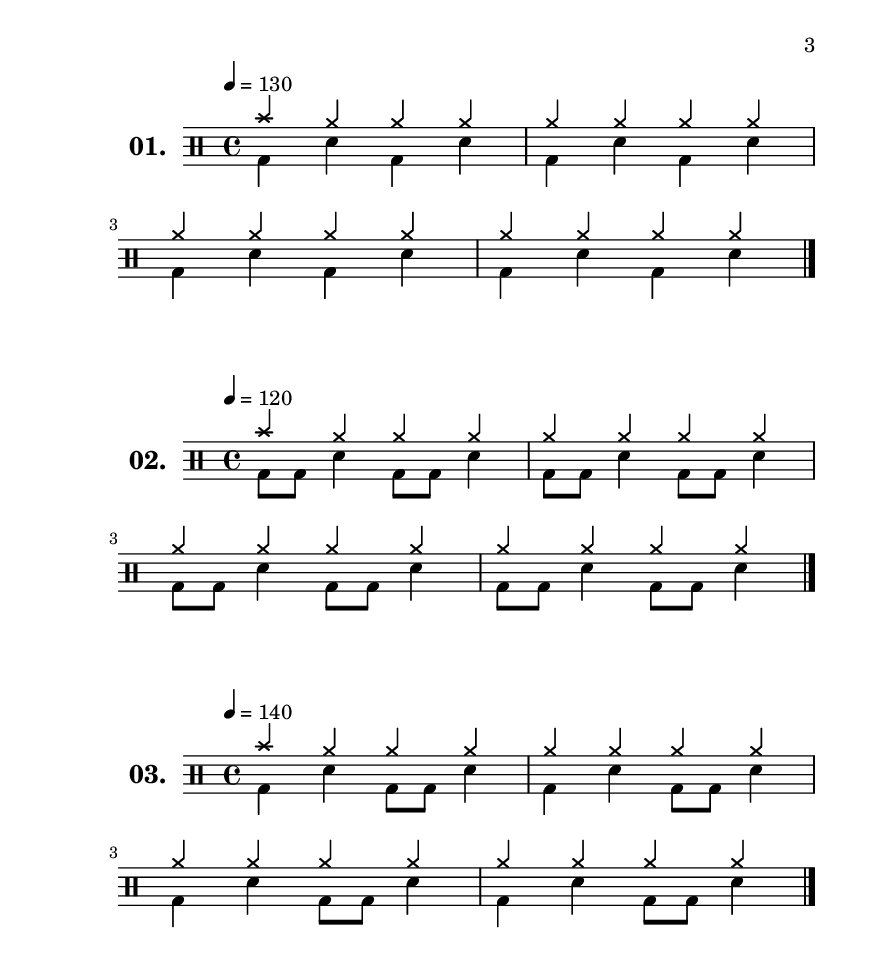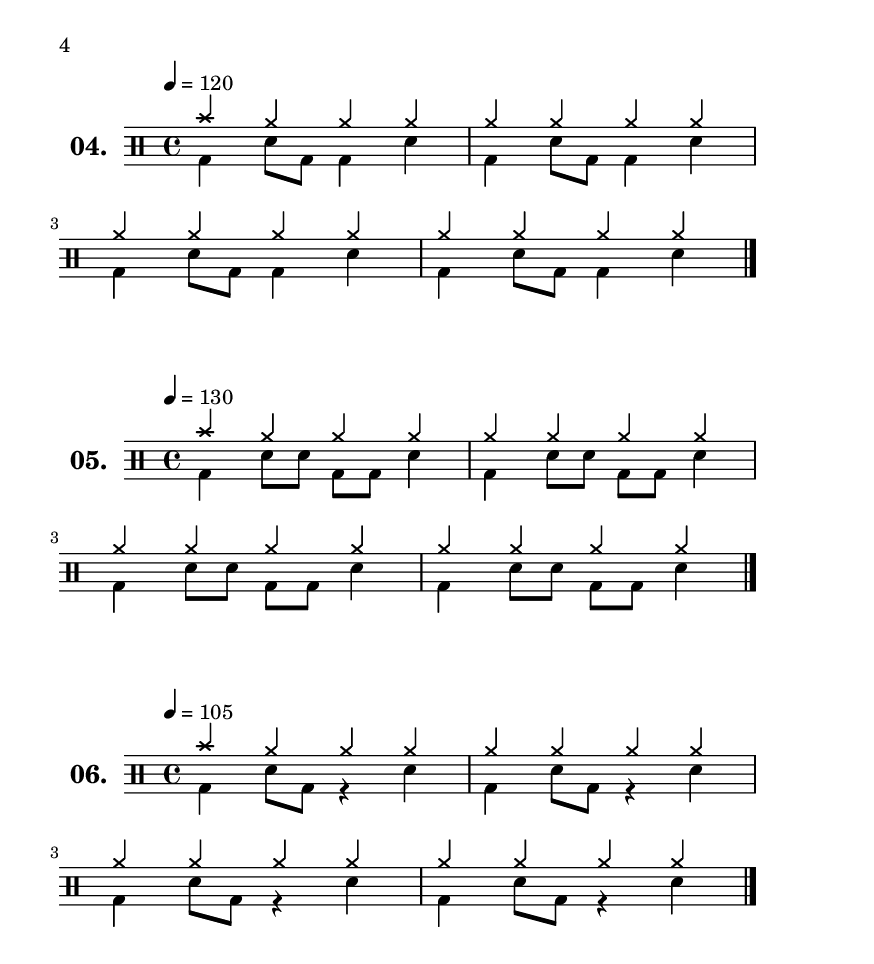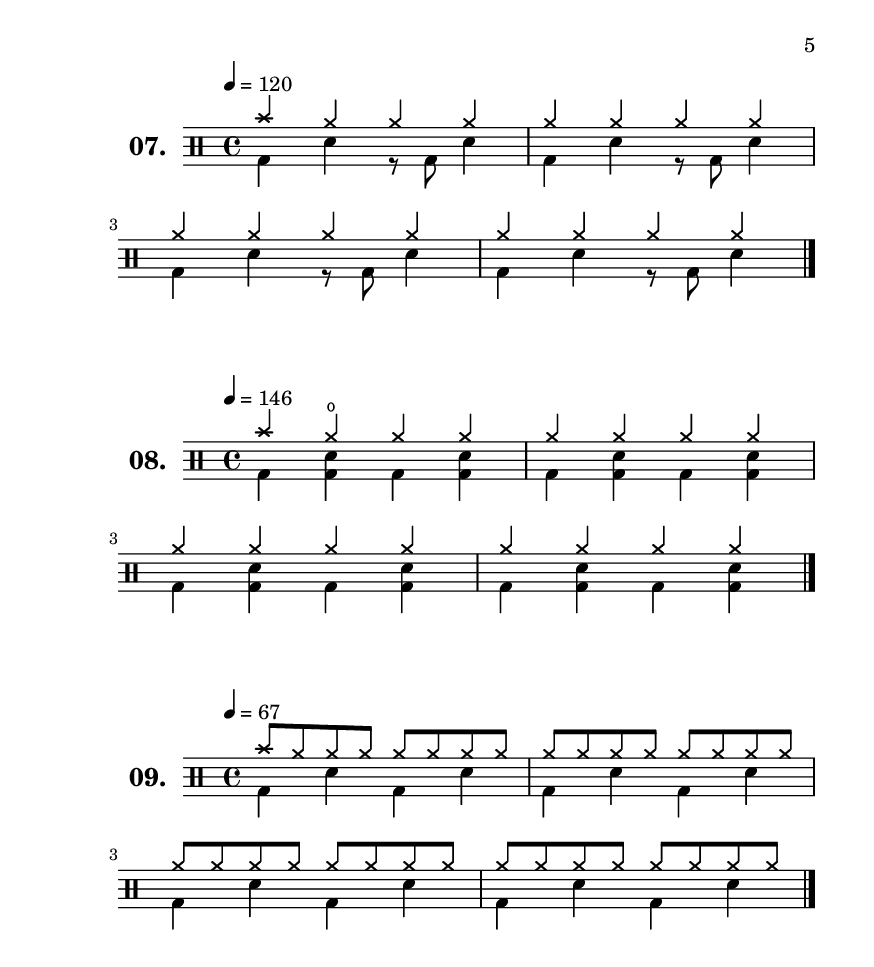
\version "2.24.1"

#(set-global-staff-size 18)

\include "drumpitch-init.ly"

\paper {
  #(set-paper-size "a5") % Tamanho do papel (A5)
  two-sided = ##t        % Ativa margens diferentes para páginas pares/ímpares
  top-margin = 10\mm     % Margem superior
  bottom-margin = 10\mm  % Margem Inferior
  inner-margin = 15\mm   % Margem interna (lado da encadernação)
  outer-margin = 10\mm   % Margem externa
  binding-offset = 5\mm  % Offset adicional para não cortar na encadernação
  ragged-last = ##f      % Força o último sistema a ocupar largura total
  ragged-bottom = ##t    % Permite página "desalinhada" no final

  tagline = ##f

  tocTitleMarkup = \markup \column { \null \fill-line { \null \huge \bold "Índice"  \null } \null }
  
  tocItemMarkup = \markup \fill-line { \fromproperty #'toc:text \fromproperty #'toc:page }
  
  tocItemMarkup = \tocItemWithDotsMarkup

}

global = {
  \set DrumStaff.drumStyleTable = #weinberg-drums-style
}

\book {
  % CAPA
  \markup \fill-line {
    \override #'(baseline-skip . 5)
    \center-column {
      \fontsize #2 "Samuel Santana"
      \vspace #8
      \fontsize #6 \bold "CADERNO DE ESTUDOS"
      \null
      \fontsize #6 "- BATERIA -"
      \vspace #3
      \fontsize #20 "♬"
      %\fontsize #24 "𝄢"
      %\fontsize #20 "𝄞"
      \vspace #10
      "© 2025 Real Sigma Music | LilyPond 2.24.1"
    }
  }
  \pageBreak
  
  \markup \vspace #1
  \markuplist \table-of-contents
  \pageBreak

  \tocItem \markup "Estudo 01 (Funck)"
  \score {
    \new DrumStaff <<
      \global
      \clef "percussion"
      \set Staff.instrumentName = \markup \bold \fontsize #2 "01."
      \tempo 4 = 130
      \new DrumVoice {
        \voiceOne
        \drummode {
          cymc4 hh hh hh
          hh4 hh hh hh
          \break
          hh4 hh hh hh
          hh4 hh hh hh
          \bar "|."
        }
      }
      \new DrumVoice {
        \voiceTwo
        \drummode {
          bd4 sn bd sn
          bd4 sn bd sn
          \break
          bd4 sn bd sn
          bd4 sn bd sn
          \bar "|."
        }
      }
    >>
  }

  \markup \vspace #1

  \tocItem \markup "Estudo 02 (Rock)"
  \score {
    \new DrumStaff <<
      \global
      \clef "percussion"
      \set Staff.instrumentName = \markup \bold \fontsize #2 "02."
      \tempo 4 = 120
      \new DrumVoice {
        \voiceOne
        \drummode {
          cymc4 hh hh hh
          hh4 hh hh hh
          \break
          hh4 hh hh hh
          hh4 hh hh hh
          \bar "|."
        }
      }
      \new DrumVoice {
        \voiceTwo
        \drummode {
          bd8 bd sn4 bd8 bd sn4
          bd8 bd sn4 bd8 bd sn4
          \break
          bd8 bd sn4 bd8 bd sn4
          bd8 bd sn4 bd8 bd sn4
          \bar "|."
        }
      }
    >>
  }

  \markup \vspace #1

  \tocItem \markup "Estudo 03"
  \score {
    \new DrumStaff <<
      \global
      \clef "percussion"
      \set Staff.instrumentName = \markup \bold \fontsize #2 "03."
      \tempo 4 = 140
      \new DrumVoice {
        \voiceOne
        \drummode {
          cymc4 hh hh hh
          hh4 hh hh hh
          \break
          hh4 hh hh hh
          hh4 hh hh hh
          \bar "|."
        }
      }
      \new DrumVoice {
        \voiceTwo
        \drummode {
          bd4 sn bd8 bd sn4
          bd4 sn bd8 bd sn4
          \break
          bd4 sn bd8 bd sn4
          bd4 sn bd8 bd sn4
          \bar "|."
        }
      }
    >>
  }

  \markup \vspace #1

  \pageBreak

  \tocItem \markup "Estudo 04 (Pop)"
  \score {
    \new DrumStaff <<
      \global
      \clef "percussion"
      \set Staff.instrumentName = \markup \bold \fontsize #2 "04."
      \tempo 4 = 120
      \new DrumVoice {
        \voiceOne
        \drummode {
          cymc4 hh hh hh
          hh4 hh hh hh
          \break
          hh4 hh hh hh
          hh4 hh hh hh
          \bar "|."
        }
      }
      \new DrumVoice {
        \voiceTwo
        \drummode {
          bd4 sn8 bd bd4 sn
          bd4 sn8 bd8 bd4 sn
          \break
          bd4 sn8 bd8 bd4 sn
          bd4 sn8 bd8 bd4 sn
          \bar "|."
        }
      }
    >>
  }

  \markup \vspace #1

  \tocItem \markup "Estudo 05 (Pop & Rock)"
  \score {
    \new DrumStaff <<
      \global
      \clef "percussion"
      \set Staff.instrumentName = \markup \bold \fontsize #2 "05."
      \tempo 4 = 130
      \new DrumVoice {
        \voiceOne
        \drummode {
          cymc4 hh hh hh
          hh4 hh hh hh
          \break
          hh4 hh hh hh
          hh4 hh hh hh
          \bar "|."
        }
      }
      \new DrumVoice {
        \voiceTwo
        \drummode {
          bd4 sn8 sn bd bd sn4
          bd4 sn8 sn bd bd sn4
          \break
          bd4 sn8 sn bd bd sn4
          bd4 sn8 sn bd bd sn4
          \bar "|."
        }
      }
    >>
  }

  \markup \vspace #1

  \tocItem \markup "Estudo 06"
  \score {
    \new DrumStaff <<
      \global
      \clef "percussion"
      \set Staff.instrumentName = \markup \bold \fontsize #2 "06."
      \tempo 4 = 105
      \new DrumVoice {
        \voiceOne
        \drummode {
          cymc4 hh hh hh
          hh4 hh hh hh
          \break
          hh4 hh hh hh
          hh4 hh hh hh
          \bar "|."
        }
      }
      \new DrumVoice {
        \voiceTwo
        \drummode {
          bd4 sn8 bd r4 sn
          bd4 sn8 bd8 r4 sn
          \break
          bd4 sn8 bd8 r4 sn
          bd4 sn8 bd8 r4 sn
          \bar "|."
        }
      }
    >>
  }

  \markup \vspace #1

  \pageBreak

  \tocItem \markup "Estudo 07"
  \score {
    \new DrumStaff <<
      \global
      \clef "percussion"
      \set Staff.instrumentName = \markup \bold \fontsize #2 "07."
      \tempo 4 = 120
      \new DrumVoice {
        \voiceOne
        \drummode {
          cymc4 hh hh hh
          hh4 hh hh hh
          \break
          hh4 hh hh hh
          hh4 hh hh hh
          \bar "|."
        }
      }
      \new DrumVoice {
        \voiceTwo
        \drummode {
          bd4 sn r8 bd sn4
          bd4 sn r8 bd sn4
          \break
          bd4 sn r8 bd sn4
          bd4 sn r8 bd sn4
          \bar "|."
        }
      }
    >>
  }

  \markup \vspace #1
  
  \tocItem \markup "Estudo 08"
  \score {
    \new DrumStaff <<
      \global
      \clef "percussion"
      \set Staff.instrumentName = \markup \bold \fontsize #2 "08."
      \tempo 4 = 146
      \new DrumVoice {
        \voiceOne
        \drummode {
          cymc4 hho hh hh
          hh4 hh hh hh
          \break
          hh4 hh hh hh
          hh4 hh hh hh
          \bar "|."
        }
      }
      \new DrumVoice {
        \voiceTwo
        \drummode {
          bd4 <bd sn> bd <bd sn>
          bd4 <bd sn> bd <bd sn>
          \break
          bd4 <bd sn> bd <bd sn>
          bd4 <bd sn> bd <bd sn>
          \bar "|."
        }
      }
    >>
  }

  \markup \vspace #1
  
  \tocItem \markup "Estudo 09 (Ballad)"
  \score {
    \new DrumStaff <<
      \global
      \clef "percussion"
      \set Staff.instrumentName = \markup \bold \fontsize #2 "09."
      \tempo 4 = 67
      \new DrumVoice {
        \voiceOne
        \drummode {
          cymc8 hh hh hh hh hh hh hh
          hh hh hh hh hh hh hh hh
          \break
          hh hh hh hh hh hh hh hh
          hh hh hh hh hh hh hh hh
          \bar "|."
        }
      }
      \new DrumVoice {
        \voiceTwo
        \drummode {
          bd4 sn bd sn
          bd4 sn bd sn
          \break
          bd4 sn bd sn
          bd4 sn bd sn
          \bar "|."
        }
      }
    >>
  }
}
